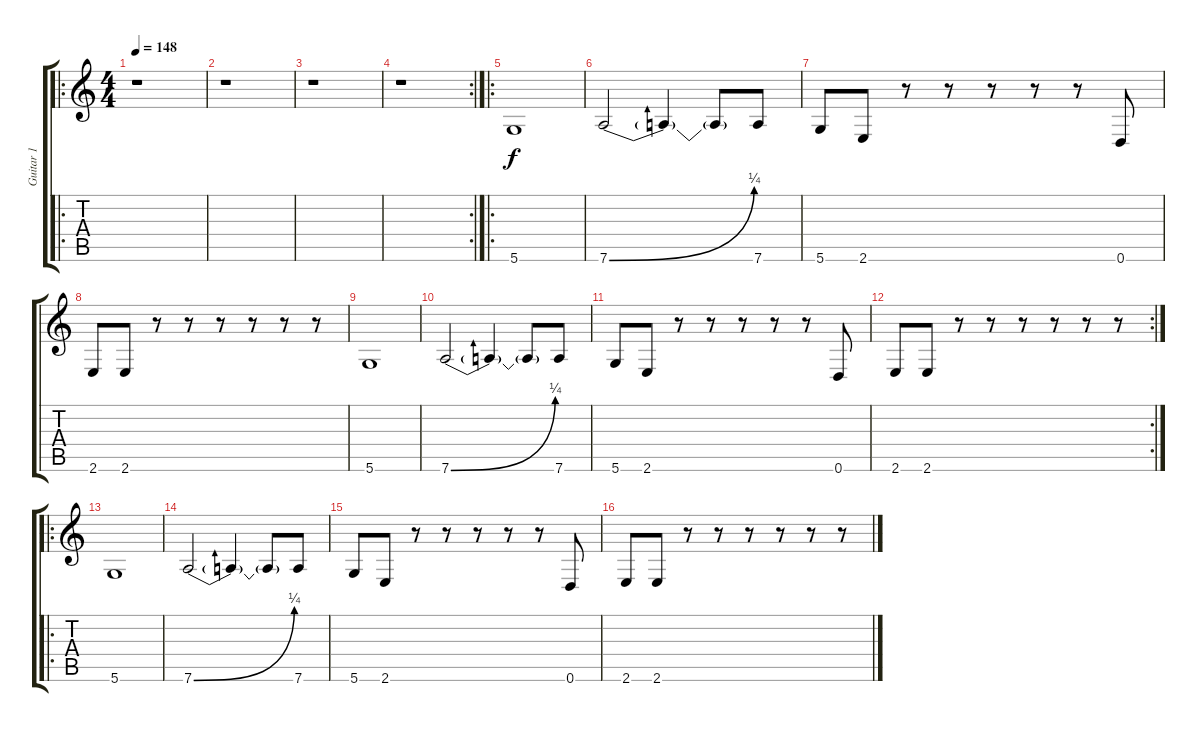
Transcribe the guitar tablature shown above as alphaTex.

\track ("Guitar 1" "Guitar 1") {instrument distortionguitar}
\staff {score tabs}
\tuning (E4 B3 G3 D3 A2 D2) {hide}
\ro
\ts (4 4)
\tempo 148
\clef g2
\ks c
r.1{dy f instrument distortionguitar} |
r.1 |
r.1 |
\rc 2
r.1 |
\ro
5.6.1 |
7.6{be (bend 0 0 60 1)}.2 7.6{t}.4 7.6{t}.8 7.6.8 |
5.6.8 2.6.8 r.8 r.8 r.8 r.8 r.8 0.6.8 |
2.6.8 2.6.8 r.8 r.8 r.8 r.8 r.8 r.8 |
5.6.1 |
7.6{be (bend 0 0 60 1)}.2 7.6{t}.4 7.6{t}.8 7.6.8 |
5.6.8 2.6.8 r.8 r.8 r.8 r.8 r.8 0.6.8 |
\rc 2
2.6.8 2.6.8 r.8 r.8 r.8 r.8 r.8 r.8 |
\ro
5.6.1 |
7.6{be (bend 0 0 60 1)}.2 7.6{t}.4 7.6{t}.8 7.6.8 |
5.6.8 2.6.8 r.8 r.8 r.8 r.8 r.8 0.6.8 |
2.6.8 2.6.8 r.8 r.8 r.8 r.8 r.8 r.8
